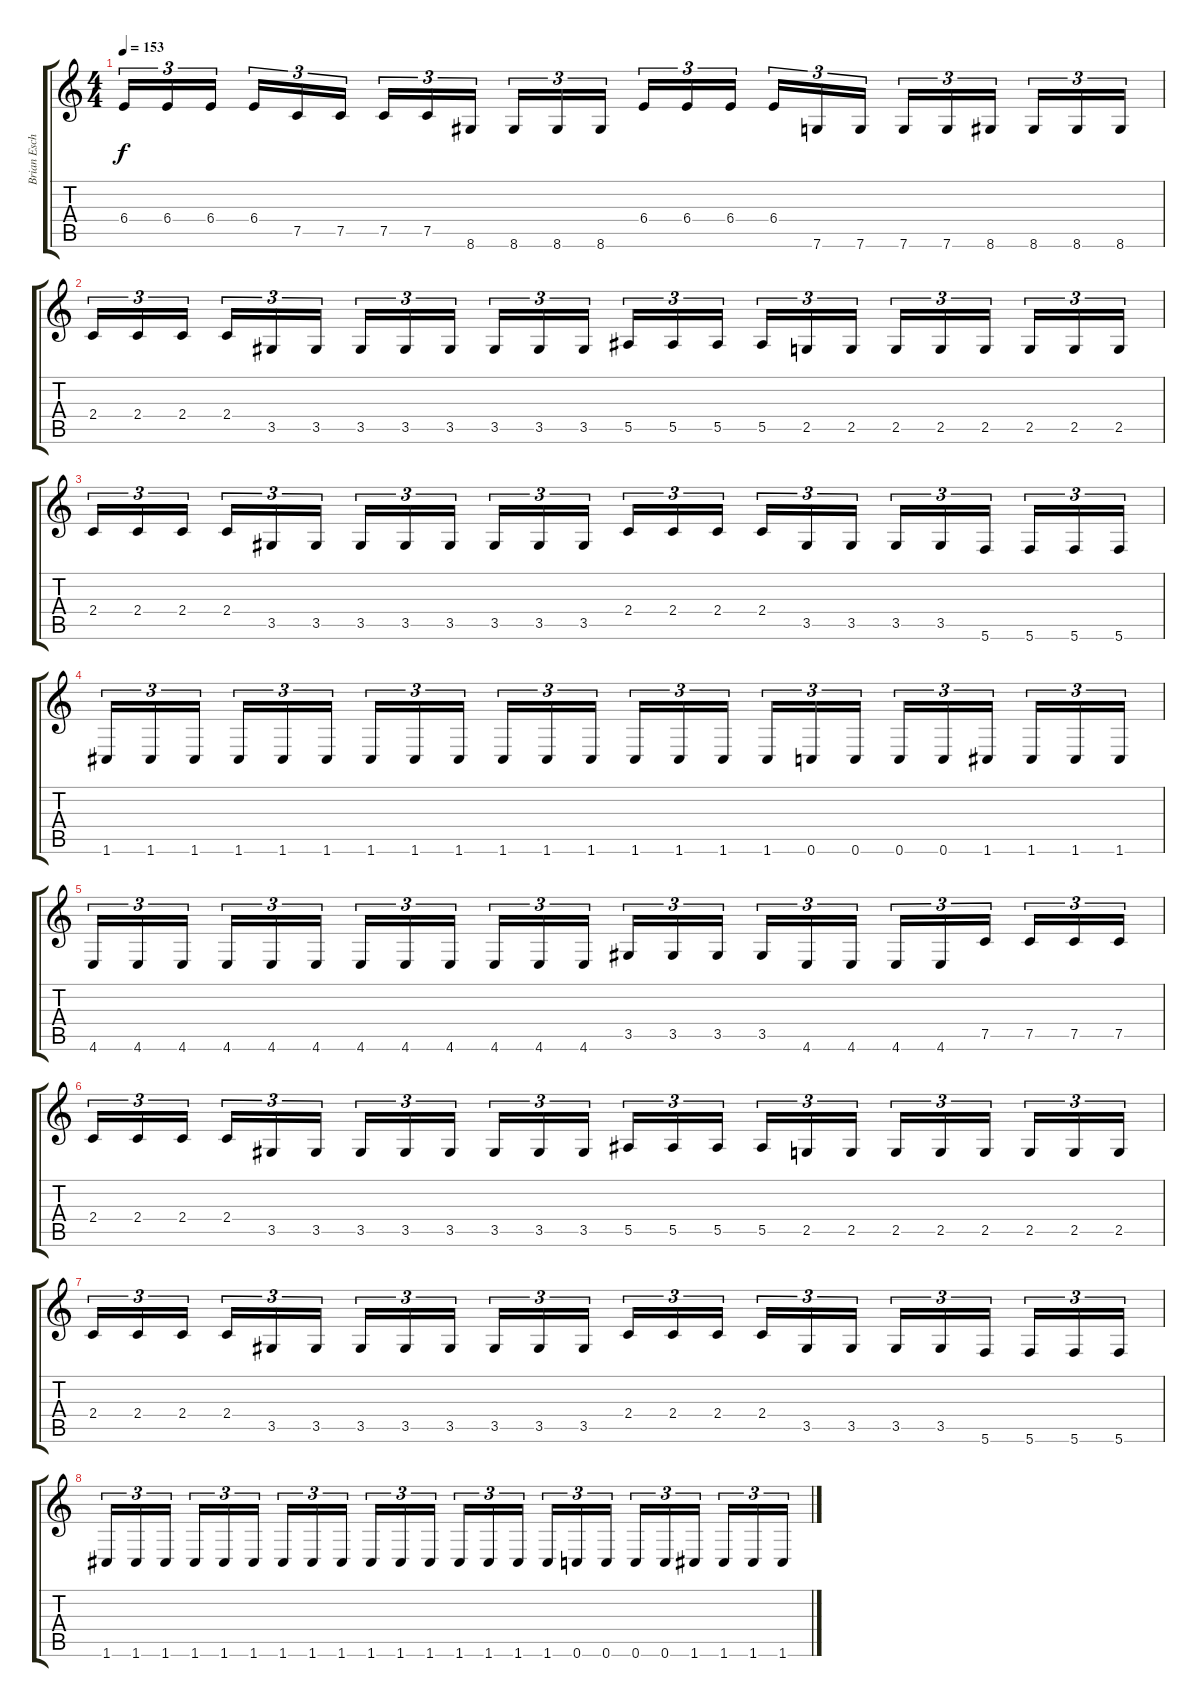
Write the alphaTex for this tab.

\track ("Brian Eschbach (Lead Guitar)" "Brian Esch") {instrument distortionguitar}
\staff {score tabs}
\tuning (C4 G3 Eb3 Bb2 F2 C2) {hide}
\ts (4 4)
\tempo 153
\clef g2
\ks c
6.4.16{tu (3 2) dy f} 6.4.16{tu (3 2)} 6.4.16{tu (3 2)} 6.4.16{tu (3 2)} 7.5.16{tu (3 2)} 7.5.16{tu (3 2)} 7.5.16{tu (3 2)} 7.5.16{tu (3 2)} 8.6.16{tu (3 2)} 8.6.16{tu (3 2)} 8.6.16{tu (3 2)} 8.6.16{tu (3 2)} 6.4.16{tu (3 2)} 6.4.16{tu (3 2)} 6.4.16{tu (3 2)} 6.4.16{tu (3 2)} 7.6.16{tu (3 2)} 7.6.16{tu (3 2)} 7.6.16{tu (3 2)} 7.6.16{tu (3 2)} 8.6.16{tu (3 2)} 8.6.16{tu (3 2)} 8.6.16{tu (3 2)} 8.6.16{tu (3 2)} |
2.4.16{tu (3 2)} 2.4.16{tu (3 2)} 2.4.16{tu (3 2)} 2.4.16{tu (3 2)} 3.5.16{tu (3 2)} 3.5.16{tu (3 2)} 3.5.16{tu (3 2)} 3.5.16{tu (3 2)} 3.5.16{tu (3 2)} 3.5.16{tu (3 2)} 3.5.16{tu (3 2)} 3.5.16{tu (3 2)} 5.5.16{tu (3 2)} 5.5.16{tu (3 2)} 5.5.16{tu (3 2)} 5.5.16{tu (3 2)} 2.5.16{tu (3 2)} 2.5.16{tu (3 2)} 2.5.16{tu (3 2)} 2.5.16{tu (3 2)} 2.5.16{tu (3 2)} 2.5.16{tu (3 2)} 2.5.16{tu (3 2)} 2.5.16{tu (3 2)} |
2.4.16{tu (3 2)} 2.4.16{tu (3 2)} 2.4.16{tu (3 2)} 2.4.16{tu (3 2)} 3.5.16{tu (3 2)} 3.5.16{tu (3 2)} 3.5.16{tu (3 2)} 3.5.16{tu (3 2)} 3.5.16{tu (3 2)} 3.5.16{tu (3 2)} 3.5.16{tu (3 2)} 3.5.16{tu (3 2)} 2.4.16{tu (3 2)} 2.4.16{tu (3 2)} 2.4.16{tu (3 2)} 2.4.16{tu (3 2)} 3.5.16{tu (3 2)} 3.5.16{tu (3 2)} 3.5.16{tu (3 2)} 3.5.16{tu (3 2)} 5.6.16{tu (3 2)} 5.6.16{tu (3 2)} 5.6.16{tu (3 2)} 5.6.16{tu (3 2)} |
1.6.16{tu (3 2)} 1.6.16{tu (3 2)} 1.6.16{tu (3 2)} 1.6.16{tu (3 2)} 1.6.16{tu (3 2)} 1.6.16{tu (3 2)} 1.6.16{tu (3 2)} 1.6.16{tu (3 2)} 1.6.16{tu (3 2)} 1.6.16{tu (3 2)} 1.6.16{tu (3 2)} 1.6.16{tu (3 2)} 1.6.16{tu (3 2)} 1.6.16{tu (3 2)} 1.6.16{tu (3 2)} 1.6.16{tu (3 2)} 0.6.16{tu (3 2)} 0.6.16{tu (3 2)} 0.6.16{tu (3 2)} 0.6.16{tu (3 2)} 1.6.16{tu (3 2)} 1.6.16{tu (3 2)} 1.6.16{tu (3 2)} 1.6.16{tu (3 2)} |
4.6.16{tu (3 2)} 4.6.16{tu (3 2)} 4.6.16{tu (3 2)} 4.6.16{tu (3 2)} 4.6.16{tu (3 2)} 4.6.16{tu (3 2)} 4.6.16{tu (3 2)} 4.6.16{tu (3 2)} 4.6.16{tu (3 2)} 4.6.16{tu (3 2)} 4.6.16{tu (3 2)} 4.6.16{tu (3 2)} 3.5.16{tu (3 2)} 3.5.16{tu (3 2)} 3.5.16{tu (3 2)} 3.5.16{tu (3 2)} 4.6.16{tu (3 2)} 4.6.16{tu (3 2)} 4.6.16{tu (3 2)} 4.6.16{tu (3 2)} 7.5.16{tu (3 2)} 7.5.16{tu (3 2)} 7.5.16{tu (3 2)} 7.5.16{tu (3 2)} |
2.4.16{tu (3 2)} 2.4.16{tu (3 2)} 2.4.16{tu (3 2)} 2.4.16{tu (3 2)} 3.5.16{tu (3 2)} 3.5.16{tu (3 2)} 3.5.16{tu (3 2)} 3.5.16{tu (3 2)} 3.5.16{tu (3 2)} 3.5.16{tu (3 2)} 3.5.16{tu (3 2)} 3.5.16{tu (3 2)} 5.5.16{tu (3 2)} 5.5.16{tu (3 2)} 5.5.16{tu (3 2)} 5.5.16{tu (3 2)} 2.5.16{tu (3 2)} 2.5.16{tu (3 2)} 2.5.16{tu (3 2)} 2.5.16{tu (3 2)} 2.5.16{tu (3 2)} 2.5.16{tu (3 2)} 2.5.16{tu (3 2)} 2.5.16{tu (3 2)} |
2.4.16{tu (3 2)} 2.4.16{tu (3 2)} 2.4.16{tu (3 2)} 2.4.16{tu (3 2)} 3.5.16{tu (3 2)} 3.5.16{tu (3 2)} 3.5.16{tu (3 2)} 3.5.16{tu (3 2)} 3.5.16{tu (3 2)} 3.5.16{tu (3 2)} 3.5.16{tu (3 2)} 3.5.16{tu (3 2)} 2.4.16{tu (3 2)} 2.4.16{tu (3 2)} 2.4.16{tu (3 2)} 2.4.16{tu (3 2)} 3.5.16{tu (3 2)} 3.5.16{tu (3 2)} 3.5.16{tu (3 2)} 3.5.16{tu (3 2)} 5.6.16{tu (3 2)} 5.6.16{tu (3 2)} 5.6.16{tu (3 2)} 5.6.16{tu (3 2)} |
1.6.16{tu (3 2)} 1.6.16{tu (3 2)} 1.6.16{tu (3 2)} 1.6.16{tu (3 2)} 1.6.16{tu (3 2)} 1.6.16{tu (3 2)} 1.6.16{tu (3 2)} 1.6.16{tu (3 2)} 1.6.16{tu (3 2)} 1.6.16{tu (3 2)} 1.6.16{tu (3 2)} 1.6.16{tu (3 2)} 1.6.16{tu (3 2)} 1.6.16{tu (3 2)} 1.6.16{tu (3 2)} 1.6.16{tu (3 2)} 0.6.16{tu (3 2)} 0.6.16{tu (3 2)} 0.6.16{tu (3 2)} 0.6.16{tu (3 2)} 1.6.16{tu (3 2)} 1.6.16{tu (3 2)} 1.6.16{tu (3 2)} 1.6.16{tu (3 2)}
